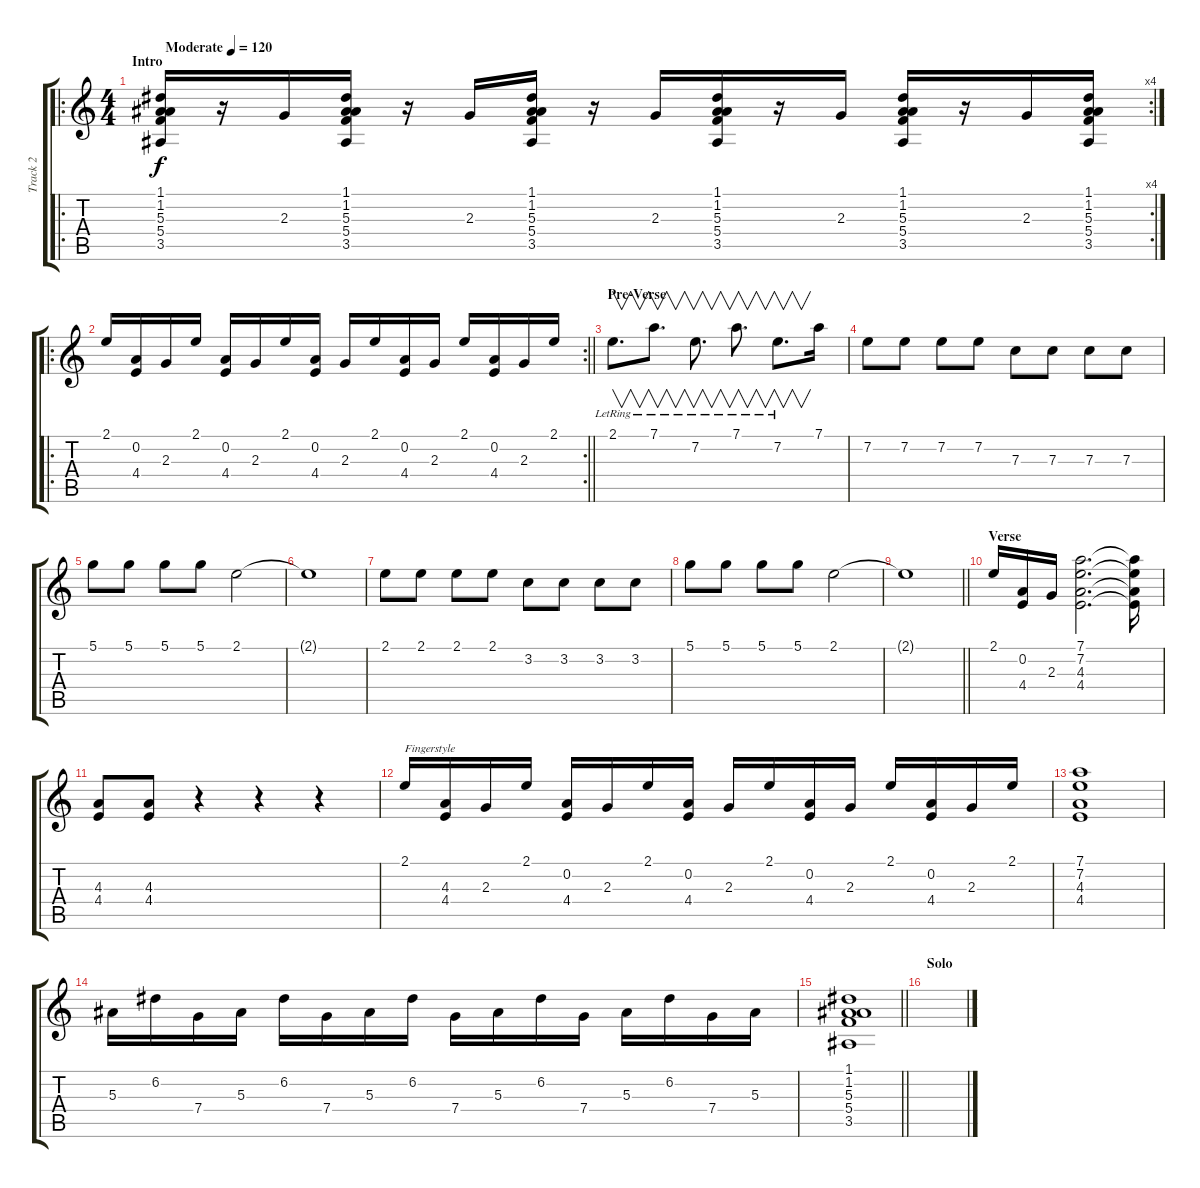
\track ("Track 2" "Track 2") {instrument acousticguitarnylon}
\staff {score tabs}
\tuning (D4 A3 F3 C3 G2 C2) {hide}
\ro
\rc 4
\ts (4 4)
\section ("" "Intro")
\tempo (120 "Moderate")
\clef g2
\ks c
(1.1 1.2 5.3 5.4 3.5).16{dy f instrument acousticguitarnylon} r.16 2.3.16 (1.1 1.2 5.3 5.4 3.5).16 r.16 2.3.16 (1.1 1.2 5.3 5.4 3.5).16 r.16 2.3.16 (1.1 1.2 5.3 5.4 3.5).16 r.16 2.3.16 (1.1 1.2 5.3 5.4 3.5).16 r.16 2.3.16 (1.1 1.2 5.3 5.4 3.5).16 |
\ro
\rc 2
\barLineRight lightlight
2.1.16 (0.2 4.4).16 2.3.16 2.1.16 (0.2 4.4).16 2.3.16 2.1.16 (0.2 4.4).16 2.3.16 2.1.16 (0.2 4.4).16 2.3.16 2.1.16 (0.2 4.4).16 2.3.16 2.1.16 |
\section ("" "Pre-Verse")
2.1{lr}.8{v d} 7.1{lr}.8{v d} 7.2{lr}.8{v d} 7.1{lr}.8{v d} 7.2{lr}.8{v d} 7.1.16 |
7.2.8 7.2.8 7.2.8 7.2.8 7.3.8 7.3.8 7.3.8 7.3.8 |
5.1.8 5.1.8 5.1.8 5.1.8 2.1.2 |
2.1{t}.1 |
2.1.8 2.1.8 2.1.8 2.1.8 3.2.8 3.2.8 3.2.8 3.2.8 |
5.1.8 5.1.8 5.1.8 5.1.8 2.1.2 |
\barLineRight lightlight
2.1{t}.1 |
\section ("" "Verse")
2.1.16 (0.2 4.4).16 2.3.16 (7.1 7.2 4.3 4.4).2{d} (7.1{t} 7.2{t} 4.3{t} 4.4{t}).16 |
(4.3 4.4).8 (4.3 4.4).8 r.4 r.4 r.4 |
2.1.16{txt "Fingerstyle"} (4.3 4.4).16 2.3.16 2.1.16 (0.2 4.4).16 2.3.16 2.1.16 (0.2 4.4).16 2.3.16 2.1.16 (0.2 4.4).16 2.3.16 2.1.16 (0.2 4.4).16 2.3.16 2.1.16 |
(7.1 7.2 4.3 4.4).1 |
5.3.16 6.2.16 7.4.16 5.3.16 6.2.16 7.4.16 5.3.16 6.2.16 7.4.16 5.3.16 6.2.16 7.4.16 5.3.16 6.2.16 7.4.16 5.3.16 |
\barLineRight lightlight
(1.1 1.2 5.3 5.4 3.5).1 |
\section ("" "Solo")
